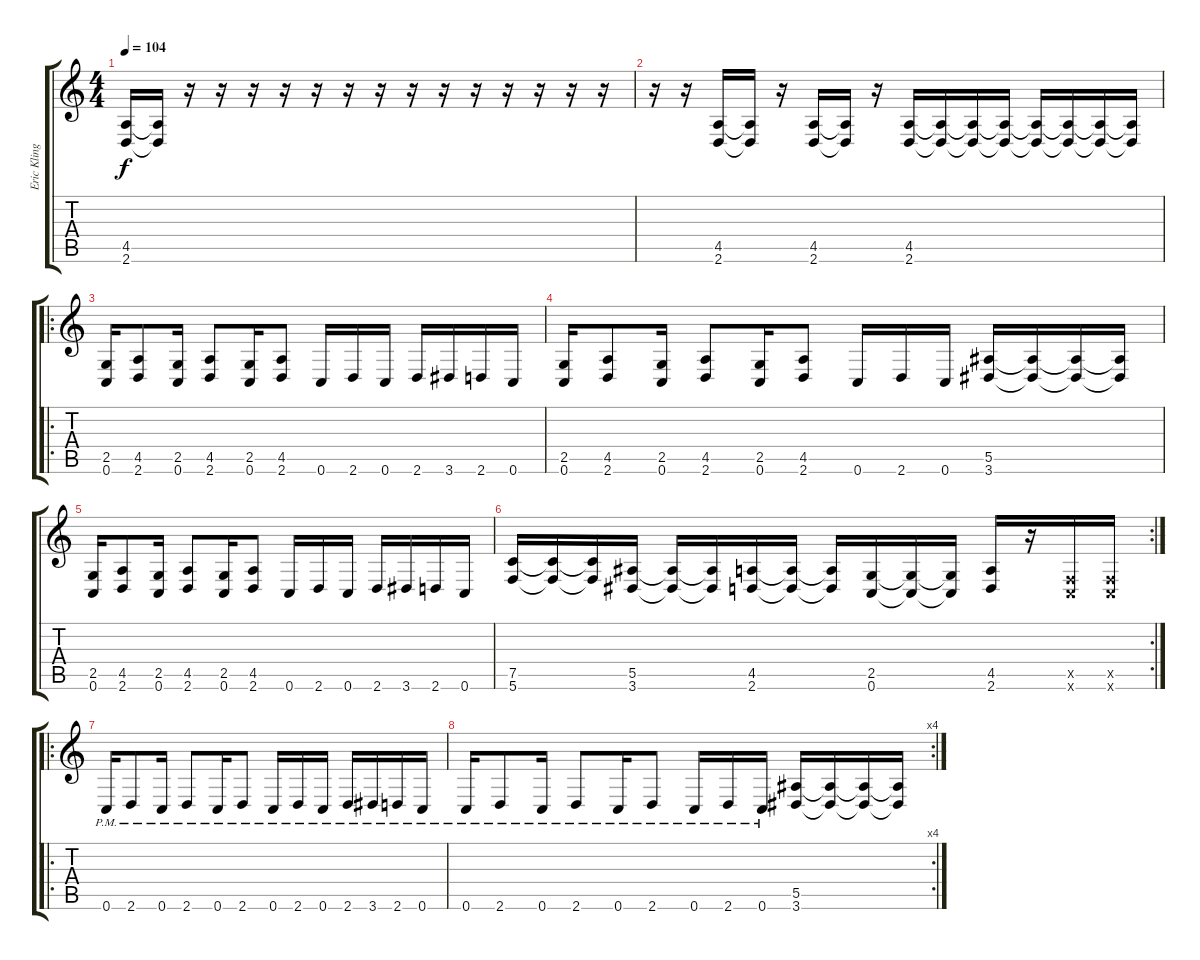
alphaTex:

\track ("Eric Klinger" "Eric Kling") {instrument distortionguitar}
\staff {score tabs}
\tuning (C4 G3 Eb3 Bb2 F2 C2) {hide}
\ts (4 4)
\tempo 104
\clef g2
\ks c
(4.5 2.6).16{dy f} (4.5{t} 2.6{t}).16 r.16 r.16 r.16 r.16 r.16 r.16 r.16 r.16 r.16 r.16 r.16 r.16 r.16 r.16 |
r.16 r.16 (4.5 2.6).16 (4.5{t} 2.6{t}).16 r.16 (4.5 2.6).16 (4.5{t} 2.6{t}).16 r.16 (4.5 2.6).16 (4.5{t} 2.6{t}).16 (4.5{t} 2.6{t}).16 (4.5{t} 2.6{t}).16 (4.5{t} 2.6{t}).16 (4.5{t} 2.6{t}).16 (4.5{t} 2.6{t}).16 (4.5{t} 2.6{t}).16 |
\ro
(2.5 0.6).16 (4.5 2.6).8 (2.5 0.6).16 (4.5 2.6).8 (2.5 0.6).16 (4.5 2.6).8 0.6.16 2.6.16 0.6.16 2.6.16 3.6.16 2.6.16 0.6.16 |
(2.5 0.6).16 (4.5 2.6).8 (2.5 0.6).16 (4.5 2.6).8 (2.5 0.6).16 (4.5 2.6).8 0.6.16 2.6.16 0.6.16 (5.5 3.6).16 (5.5{t} 3.6{t}).16 (5.5{t} 3.6{t}).16 (5.5{t} 3.6{t}).16 |
(2.5 0.6).16 (4.5 2.6).8 (2.5 0.6).16 (4.5 2.6).8 (2.5 0.6).16 (4.5 2.6).8 0.6.16 2.6.16 0.6.16 2.6.16 3.6.16 2.6.16 0.6.16 |
\rc 2
(7.5 5.6).16 (7.5{t} 5.6{t}).16 (7.5{t} 5.6{t}).16 (5.5 3.6).16 (5.5{t} 3.6{t}).16 (5.5{t} 3.6{t}).16 (4.5 2.6).16 (4.5{t} 2.6{t}).16 (4.5{t} 2.6{t}).16 (2.5 0.6).16 (2.5{t} 0.6{t}).16 (2.5{t} 0.6{t}).16 (4.5 2.6).16 r.16 (0.5{x} 0.6{x}).16 (0.5{x} 0.6{x}).16 |
\ro
0.6{pm}.16{volume 15} 2.6{pm}.8 0.6{pm}.16 2.6{pm}.8 0.6{pm}.16 2.6{pm}.8 0.6{pm}.16 2.6{pm}.16 0.6{pm}.16 2.6{pm}.16 3.6{pm}.16 2.6{pm}.16 0.6{pm}.16 |
\rc 4
0.6{pm}.16 2.6{pm}.8 0.6{pm}.16 2.6{pm}.8 0.6{pm}.16 2.6{pm}.8 0.6{pm}.16 2.6{pm}.16 0.6{pm}.16 (5.5 3.6).16{volume 11} (5.5{t} 3.6{t}).16 (5.5{t} 3.6{t}).16 (5.5{t} 3.6{t}).16
